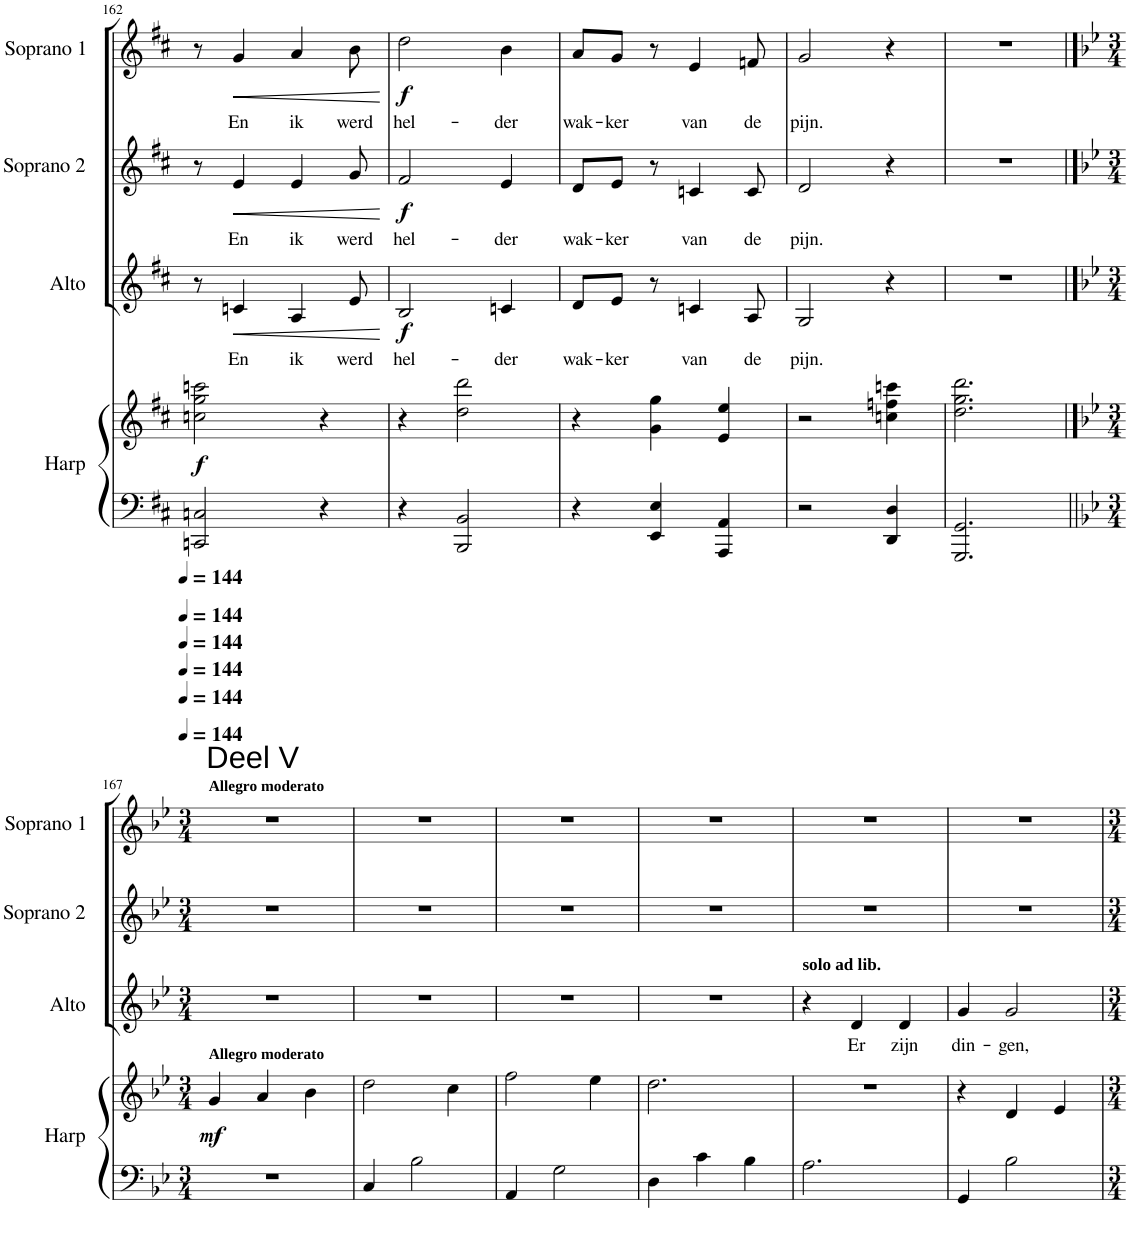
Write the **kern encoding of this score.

**kern	**kern	**dynam	**kern	**text	**dynam	**kern	**text	**dynam	**kern	**text	**dynam
*part4	*part4	*part4	*part3	*part3	*part3	*part2	*part2	*part2	*part1	*part1	*part1
*staff5	*staff4	*staff4/5	*staff3	*staff3	*staff3	*staff2	*staff2	*staff2	*staff1	*staff1	*staff1
*I"Harp	*	*	*I"Alto	*	*	*I"Soprano 2	*	*	*I"Soprano 1	*	*
*I'Harp	*	*	*I'Alto	*	*	*I'Soprano 2	*	*	*I'Soprano 1	*	*
!!LO:PB:g=z
*clefF4	*clefG2	*	*clefG2	*	*	*clefG2	*	*	*clefG2	*	*
*k[f#c#]	*k[f#c#]	*	*k[f#c#]	*	*	*k[f#c#]	*	*	*k[f#c#]	*	*
*D:	*D:	*	*D:	*	*	*D:	*	*	*D:	*	*
*M3/4	*M3/4	*	*M3/4	*	*	*M3/4	*	*	*M3/4	*	*
=162	=162	=162	=162	=162	=162	=162	=162	=162	=162	=162	=162
!	!	!LO:DY:b	!	!	!	!	!	!	!	!	!
2CCn/ 2Cn/	2ccn\ 2gg\ 2cccn\	f	8r	.	.	8r	.	.	8r	.	.
!	!	!	!	!LO:LY:b	!LO:HP:b	!	!LO:LY:b	!LO:HP:b	!	!LO:LY:b	!LO:HP:b
.	.	.	4cn/	En	<	4e/	En	<	4g/	En	<
!	!	!	!	!LO:LY:b	!	!	!LO:LY:b	!	!	!LO:LY:b	!
.	.	.	4A/	ik	.	4e/	ik	.	4a/	ik	.
4r	4r	.	.	.	.	.	.	.	.	.	.
!	!	!	!	!LO:LY:b	!	!	!LO:LY:b	!	!	!LO:LY:b	!
.	.	.	8e/	werd	.	8g/	werd	.	8b\	werd	.
.	.	.	.	.	[	.	.	[	.	.	[
=163	=163	=163	=163	=163	=163	=163	=163	=163	=163	=163	=163
!	!	!	!	!LO:LY:b	!LO:DY:b	!	!LO:LY:b	!LO:DY:b	!	!LO:LY:b	!LO:DY:b
4r	4r	.	2B/	hel-	f	2f#/	hel-	f	2dd\	hel-	f
2BBB/ 2BB/	2dd\ 2ddd\	.	.	.	.	.	.	.	.	.	.
!	!	!	!	!LO:LY:b	!	!	!LO:LY:b	!	!	!LO:LY:b	!
.	.	.	4cn/	-der	.	4e/	-der	.	4b\	-der	.
=164	=164	=164	=164	=164	=164	=164	=164	=164	=164	=164	=164
!	!	!	!	!LO:LY:b	!	!	!LO:LY:b	!	!	!LO:LY:b	!
4r	4r	.	8d/L	wak-	.	8d/L	wak-	.	8a/L	wak-	.
!	!	!	!	!LO:LY:b	!	!	!LO:LY:b	!	!	!LO:LY:b	!
.	.	.	8e/J	-ker	.	8e/J	-ker	.	8g/J	-ker	.
4EE/ 4E/	4g\ 4gg\	.	8r	.	.	8r	.	.	8r	.	.
!	!	!	!	!LO:LY:b	!	!	!LO:LY:b	!	!	!LO:LY:b	!
.	.	.	4cn/	van	.	4cn/	van	.	4e/	van	.
4AAA/ 4AA/	4e/ 4ee/	.	.	.	.	.	.	.	.	.	.
!	!	!	!	!LO:LY:b	!	!	!LO:LY:b	!	!	!LO:LY:b	!
.	.	.	8A/	de	.	8c/	de	.	8fn/	de	.
=165	=165	=165	=165	=165	=165	=165	=165	=165	=165	=165	=165
!	!	!	!	!LO:LY:b	!	!	!LO:LY:b	!	!	!LO:LY:b	!
2r	2r	.	2G/	pijn.	.	2d/	pijn.	.	2g/	pijn.	.
4DD/ 4D/	4ccn\ 4ffn\ 4cccn\	.	4r	.	.	4r	.	.	4r	.	.
=166	=166	=166	=166	=166	=166	=166	=166	=166	=166	=166	=166
2.GGG/ 2.GG/	2.dd\ 2.gg\ 2.ddd\	.	2.r	.	.	2.r	.	.	2.r	.	.
!!LO:LB:g=z
==167	==167	==167	==167	==167	==167	==167	==167	==167	==167	==167	==167
*k[b-e-]	*k[b-e-]	*	*k[b-e-]	*	*	*k[b-e-]	*	*	*k[b-e-]	*	*
*B-:	*B-:	*	*B-:	*	*	*B-:	*	*	*B-:	*	*
*M3/4	*M3/4	*	*M3/4	*	*	*M3/4	*	*	*M3/4	*	*
*	*	*	*	*	*	*	*	*	*MM144	*	*
!	!	!	!	!	!	!	!	!	!LO:TX:a:B:t=Allegro moderato	!	!
!	!	!	!	!	!	!	!	!	!LO:TX:a:t=Deel V	!	!
!	!LO:TX:a:B:t=Allegro moderato	!	!	!	!	!	!	!	!	!	!
!	!	!LO:DY:b	!	!	!	!	!	!	!	!	!
2.r	4g/	mf	2.r	.	.	2.r	.	.	2.r	.	.
.	4a/	.	.	.	.	.	.	.	.	.	.
.	4b-\	.	.	.	.	.	.	.	.	.	.
=168	=168	=168	=168	=168	=168	=168	=168	=168	=168	=168	=168
4C/	2dd\	.	2.r	.	.	2.r	.	.	2.r	.	.
2B-\	.	.	.	.	.	.	.	.	.	.	.
.	4cc\	.	.	.	.	.	.	.	.	.	.
=169	=169	=169	=169	=169	=169	=169	=169	=169	=169	=169	=169
4AA/	2ff\	.	2.r	.	.	2.r	.	.	2.r	.	.
2G\	.	.	.	.	.	.	.	.	.	.	.
.	4ee-\	.	.	.	.	.	.	.	.	.	.
=170	=170	=170	=170	=170	=170	=170	=170	=170	=170	=170	=170
4D\	2.dd\	.	2.r	.	.	2.r	.	.	2.r	.	.
4c\	.	.	.	.	.	.	.	.	.	.	.
4B-\	.	.	.	.	.	.	.	.	.	.	.
=171	=171	=171	=171	=171	=171	=171	=171	=171	=171	=171	=171
!	!	!	!LO:TX:a:B:t=solo ad lib.	!	!	!	!	!	!	!	!
2.A\	2.r	.	4r	.	.	2.r	.	.	2.r	.	.
!	!	!	!	!LO:LY:b	!	!	!	!	!	!	!
.	.	.	4d/	Er	.	.	.	.	.	.	.
!	!	!	!	!LO:LY:b	!	!	!	!	!	!	!
.	.	.	4d/	zijn	.	.	.	.	.	.	.
=172	=172	=172	=172	=172	=172	=172	=172	=172	=172	=172	=172
!	!	!	!	!LO:LY:b	!	!	!	!	!	!	!
4GG/	4r	.	4g/	din-	.	2.r	.	.	2.r	.	.
!	!	!	!	!LO:LY:b	!	!	!	!	!	!	!
2B-\	4d/	.	2g/	-gen,	.	.	.	.	.	.	.
.	4e-/	.	.	.	.	.	.	.	.	.	.
=	=	=	=	=	=	=	=	=	=	=	=
*-	*-	*-	*-	*-	*-	*-	*-	*-	*-	*-	*-
